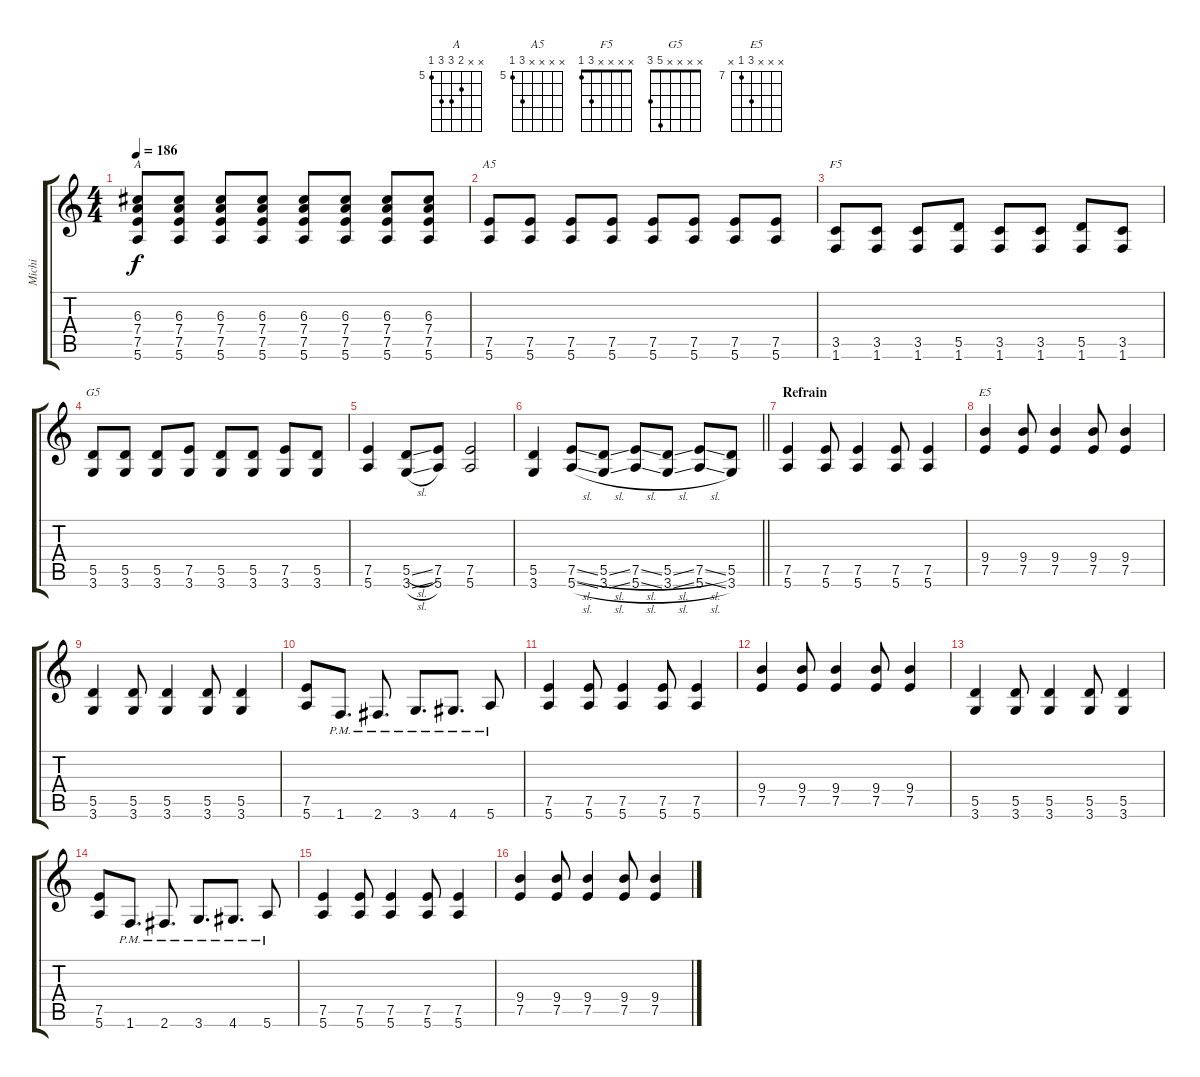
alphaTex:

\track ("Michi" "Michi") {instrument distortionguitar}
\staff {score tabs}
\tuning (E4 B3 G3 D3 A2 E2) {hide}
\chord ("A" x x 6 7 7 5) {firstfret 5}
\chord ("A5" x x x x 7 5) {firstfret 5}
\chord ("F5" x x x x 3 1)
\chord ("G5" x x x x 5 3)
\chord ("E5" x x x 9 7 x) {firstfret 7}
\ts (4 4)
\tempo 186
\clef g2
\ks c
(6.3 7.4 7.5 5.6).8{ch "A" dy f} (6.3 7.4 7.5 5.6).8 (6.3 7.4 7.5 5.6).8 (6.3 7.4 7.5 5.6).8 (6.3 7.4 7.5 5.6).8 (6.3 7.4 7.5 5.6).8 (6.3 7.4 7.5 5.6).8 (6.3 7.4 7.5 5.6).8 |
(7.5 5.6).8{ch "A5"} (7.5 5.6).8 (7.5 5.6).8 (7.5 5.6).8 (7.5 5.6).8 (7.5 5.6).8 (7.5 5.6).8 (7.5 5.6).8 |
(3.5 1.6).8{ch "F5"} (3.5 1.6).8 (3.5 1.6).8 (5.5 1.6).8 (3.5 1.6).8 (3.5 1.6).8 (5.5 1.6).8 (3.5 1.6).8 |
(5.5 3.6).8{ch "G5"} (5.5 3.6).8 (5.5 3.6).8 (7.5 3.6).8 (5.5 3.6).8 (5.5 3.6).8 (7.5 3.6).8 (5.5 3.6).8 |
(7.5 5.6).4 (5.5{sl} 3.6{sl}).8 (7.5 5.6).8 (7.5 5.6).2 |
\barLineRight lightlight
(5.5 3.6).4 (7.5{sl} 5.6{sl}).8 (5.5{sl} 3.6{sl}).8 (7.5{sl} 5.6{sl}).8 (5.5{sl} 3.6{sl}).8 (7.5{sl} 5.6{sl}).8 (5.5 3.6).8 |
\section ("" "Refrain")
(7.5 5.6).4 (7.5 5.6).8 (7.5 5.6).4 (7.5 5.6).8 (7.5 5.6).4 |
(9.4 7.5).4{ch "E5"} (9.4 7.5).8 (9.4 7.5).4 (9.4 7.5).8 (9.4 7.5).4 |
(5.5 3.6).4 (5.5 3.6).8 (5.5 3.6).4 (5.5 3.6).8 (5.5 3.6).4 |
(7.5 5.6).8 1.6{pm}.8{d} 2.6{pm}.8{d} 3.6{pm}.8{d} 4.6{pm}.8{d} 5.6{pm}.8 |
(7.5 5.6).4 (7.5 5.6).8 (7.5 5.6).4 (7.5 5.6).8 (7.5 5.6).4 |
(9.4 7.5).4 (9.4 7.5).8 (9.4 7.5).4 (9.4 7.5).8 (9.4 7.5).4 |
(5.5 3.6).4 (5.5 3.6).8 (5.5 3.6).4 (5.5 3.6).8 (5.5 3.6).4 |
(7.5 5.6).8 1.6{pm}.8{d} 2.6{pm}.8{d} 3.6{pm}.8{d} 4.6{pm}.8{d} 5.6{pm}.8 |
(7.5 5.6).4 (7.5 5.6).8 (7.5 5.6).4 (7.5 5.6).8 (7.5 5.6).4 |
(9.4 7.5).4 (9.4 7.5).8 (9.4 7.5).4 (9.4 7.5).8 (9.4 7.5).4
